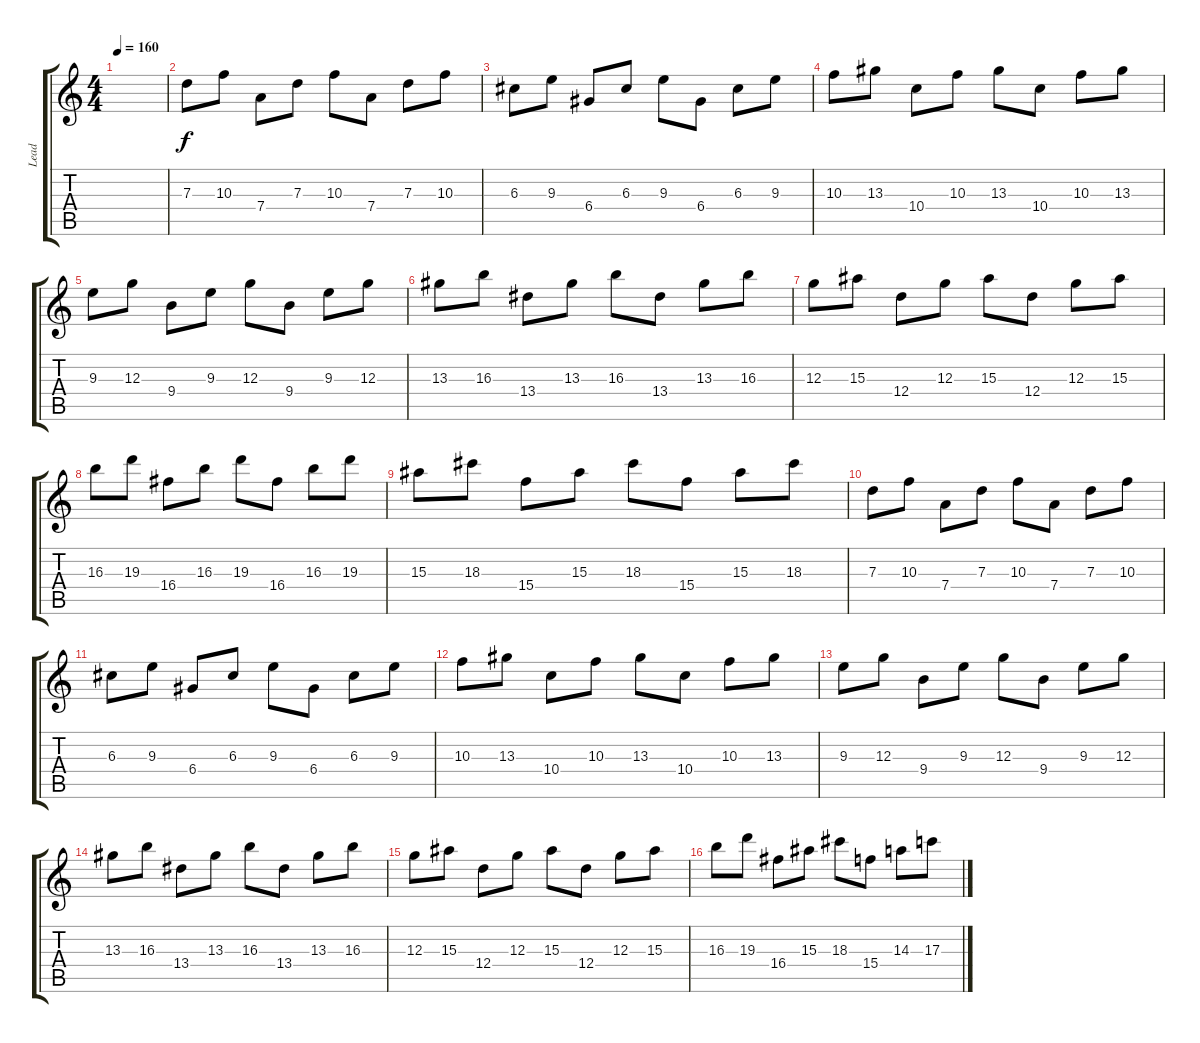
\track ("Lead" "Lead") {instrument overdrivenguitar}
\staff {score tabs}
\tuning (E4 B3 G3 D3 A2 E2) {hide}
\ts (4 4)
\tempo 160
\clef g2
\ks c
|
7.3.8 10.3.8 7.4.8 7.3.8 10.3.8 7.4.8 7.3.8 10.3.8 |
6.3.8 9.3.8 6.4.8 6.3.8 9.3.8 6.4.8 6.3.8 9.3.8 |
10.3.8 13.3.8 10.4.8 10.3.8 13.3.8 10.4.8 10.3.8 13.3.8 |
9.3.8 12.3.8 9.4.8 9.3.8 12.3.8 9.4.8 9.3.8 12.3.8 |
13.3.8 16.3.8 13.4.8 13.3.8 16.3.8 13.4.8 13.3.8 16.3.8 |
12.3.8 15.3.8 12.4.8 12.3.8 15.3.8 12.4.8 12.3.8 15.3.8 |
16.3.8 19.3.8 16.4.8 16.3.8 19.3.8 16.4.8 16.3.8 19.3.8 |
15.3.8 18.3.8 15.4.8 15.3.8 18.3.8 15.4.8 15.3.8 18.3.8 |
7.3.8 10.3.8 7.4.8 7.3.8 10.3.8 7.4.8 7.3.8 10.3.8 |
6.3.8 9.3.8 6.4.8 6.3.8 9.3.8 6.4.8 6.3.8 9.3.8 |
10.3.8 13.3.8 10.4.8 10.3.8 13.3.8 10.4.8 10.3.8 13.3.8 |
9.3.8 12.3.8 9.4.8 9.3.8 12.3.8 9.4.8 9.3.8 12.3.8 |
13.3.8 16.3.8 13.4.8 13.3.8 16.3.8 13.4.8 13.3.8 16.3.8 |
12.3.8 15.3.8 12.4.8 12.3.8 15.3.8 12.4.8 12.3.8 15.3.8 |
16.3.8 19.3.8 16.4.8 15.3.8 18.3.8 15.4.8 14.3.8 17.3.8
